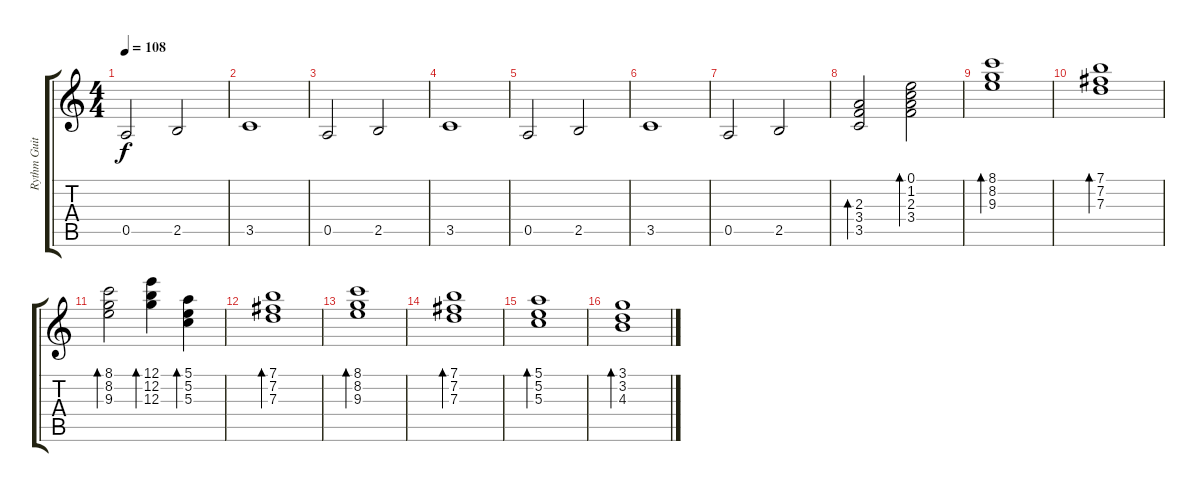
\track ("Rythm Guitar" "Rythm Guit") {instrument distortionguitar}
\staff {score tabs}
\tuning (E4 B3 G3 D3 A2 E2) {hide}
\ts (4 4)
\tempo 108
\clef g2
\ks c
0.5.2{dy f volume 14 instrument acousticguitarsteel} 2.5.2 |
3.5.1 |
0.5.2 2.5.2 |
3.5.1 |
0.5.2 2.5.2 |
3.5.1 |
0.5.2 2.5.2 |
(2.3 3.4 3.5).2{bd 240} (0.1 1.2 2.3 3.4).2{bd 120} |
(8.1 8.2 9.3).1{bd 120} |
(7.1 7.2 7.3).1{bd 120} |
(8.1 8.2 9.3).2{bd 120} (12.1 12.2 12.3).4{bd 120} (5.1 5.2 5.3).4{bd 120} |
(7.1 7.2 7.3).1{bd 120} |
(8.1 8.2 9.3).1{bd 120} |
(7.1 7.2 7.3).1{bd 120} |
(5.1 5.2 5.3).1{bd 120} |
(3.1 3.2 4.3).1{bd 120}
